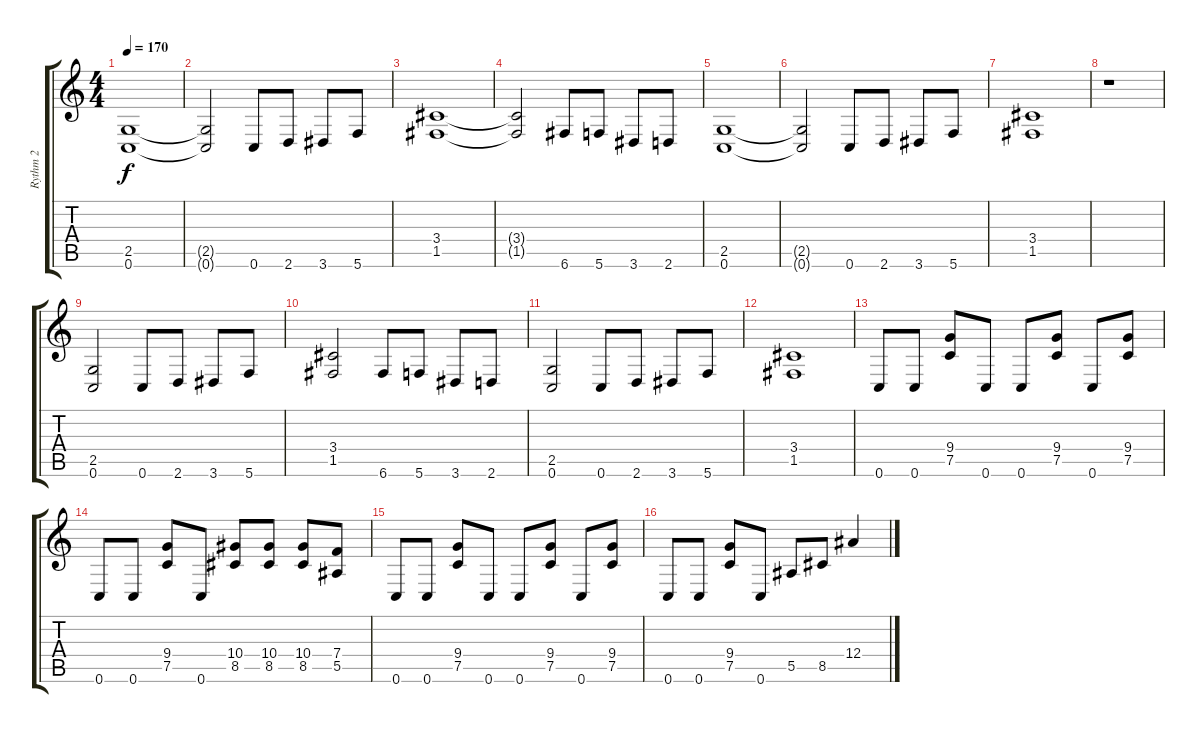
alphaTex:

\track ("Rythm 2" "Rythm 2") {instrument distortionguitar}
\staff {score tabs}
\tuning (C4 G3 Eb3 Bb2 F2 C2) {hide}
\ts (4 4)
\tempo 170
\clef g2
\ks c
(2.5 0.6).1{dy f} |
(2.5{t} 0.6{t}).2 0.6.8 2.6.8 3.6.8 5.6.8 |
(3.4 1.5).1 |
(3.4{t} 1.5{t}).2 6.6.8 5.6.8 3.6.8 2.6.8 |
(2.5 0.6).1 |
(2.5{t} 0.6{t}).2 0.6.8 2.6.8 3.6.8 5.6.8 |
(3.4 1.5).1 |
r.1 |
(2.5 0.6).2 0.6.8 2.6.8 3.6.8 5.6.8 |
(3.4 1.5).2 6.6.8 5.6.8 3.6.8 2.6.8 |
(2.5 0.6).2 0.6.8 2.6.8 3.6.8 5.6.8 |
(3.4 1.5).1 |
0.6.8 0.6.8 (9.4 7.5).8 0.6.8 0.6.8 (9.4 7.5).8 0.6.8 (9.4 7.5).8 |
0.6.8 0.6.8 (9.4 7.5).8 0.6.8 (10.4 8.5).8 (10.4 8.5).8 (10.4 8.5).8 (7.4 5.5).8 |
0.6.8 0.6.8 (9.4 7.5).8 0.6.8 0.6.8 (9.4 7.5).8 0.6.8 (9.4 7.5).8 |
0.6.8 0.6.8 (9.4 7.5).8 0.6.8 5.5.8 8.5.8 12.4.4
